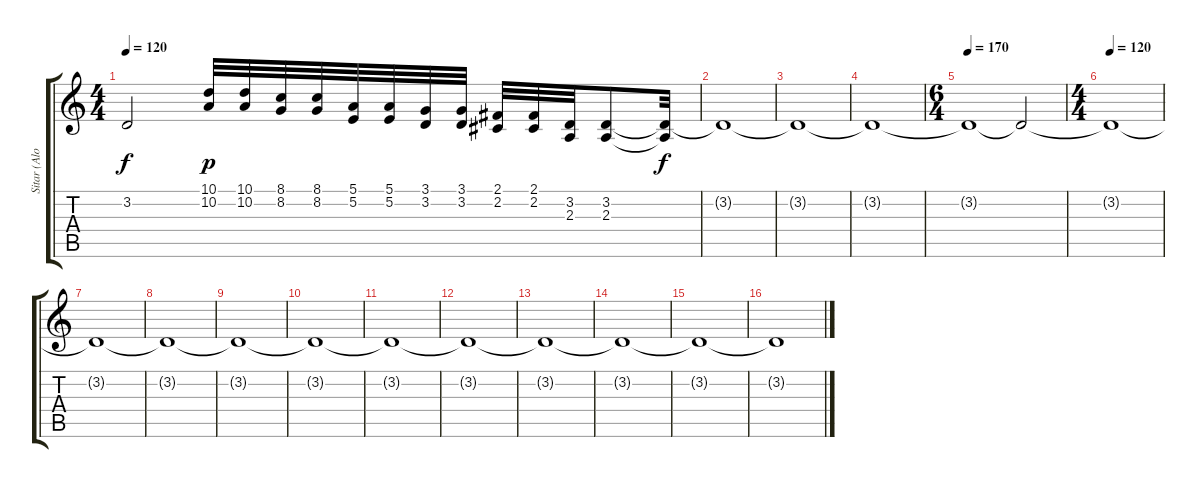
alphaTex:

\track ("Sitar (Aloke DasGupta)" "Sitar (Alo") {instrument sitar}
\staff {score tabs}
\tuning (E4 B3 G3 D3 A2 E2) {hide}
\ts (4 4)
\tempo 120
\clef g2
\ks c
3.2{t}.2{dy f} (10.1 10.2).32{dy p} (10.1 10.2).32 (8.1 8.2).32 (8.1 8.2).32 (5.1 5.2).32 (5.1 5.2).32 (3.1 3.2).32 (3.1 3.2).32 (2.1 2.2).32 (2.1 2.2).32 (3.2 2.3).32 (3.2 2.3).8 (3.2{t} 2.3{t}).32{dy f} |
3.2{t}.1 |
3.2{t}.1 |
3.2{t}.1 |
\ts (6 4)
\tempo 170
3.2{t}.1 3.2{t}.2 |
\ts (4 4)
\tempo 120
3.2{t}.1 |
3.2{t}.1 |
3.2{t}.1 |
3.2{t}.1 |
3.2{t}.1 |
3.2{t}.1 |
3.2{t}.1 |
3.2{t}.1 |
3.2{t}.1 |
3.2{t}.1 |
3.2{t}.1
